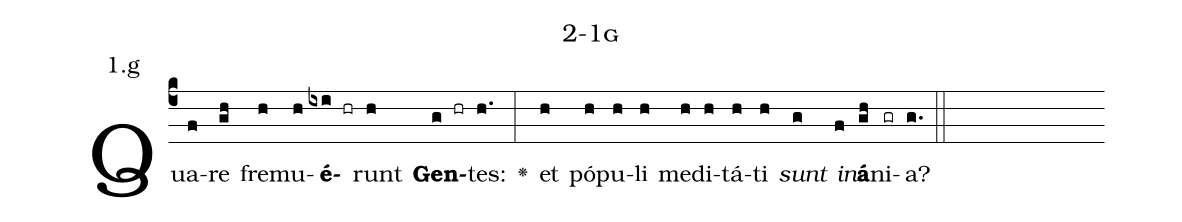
name: 2-1g;
annotation: 1.g;
%%
(c4)Qua(f)re(gh) fre(h)mu(h)<b>é</b>(ixi hr)runt(h) <b>Gen</b>(g hr)tes:(h.) <v>\greheightstar</v>(:) et(h) pó(h)pu(h)li(h) me(h)di(h)tá(h)ti(h) <i>sunt</i>(g) <i>in</i>(f)<b>á</b>(gh)ni(gr)a?(g.) (::)


%E(h) u(h) o(g) u(f) a(gh) e.(g.) (::)
